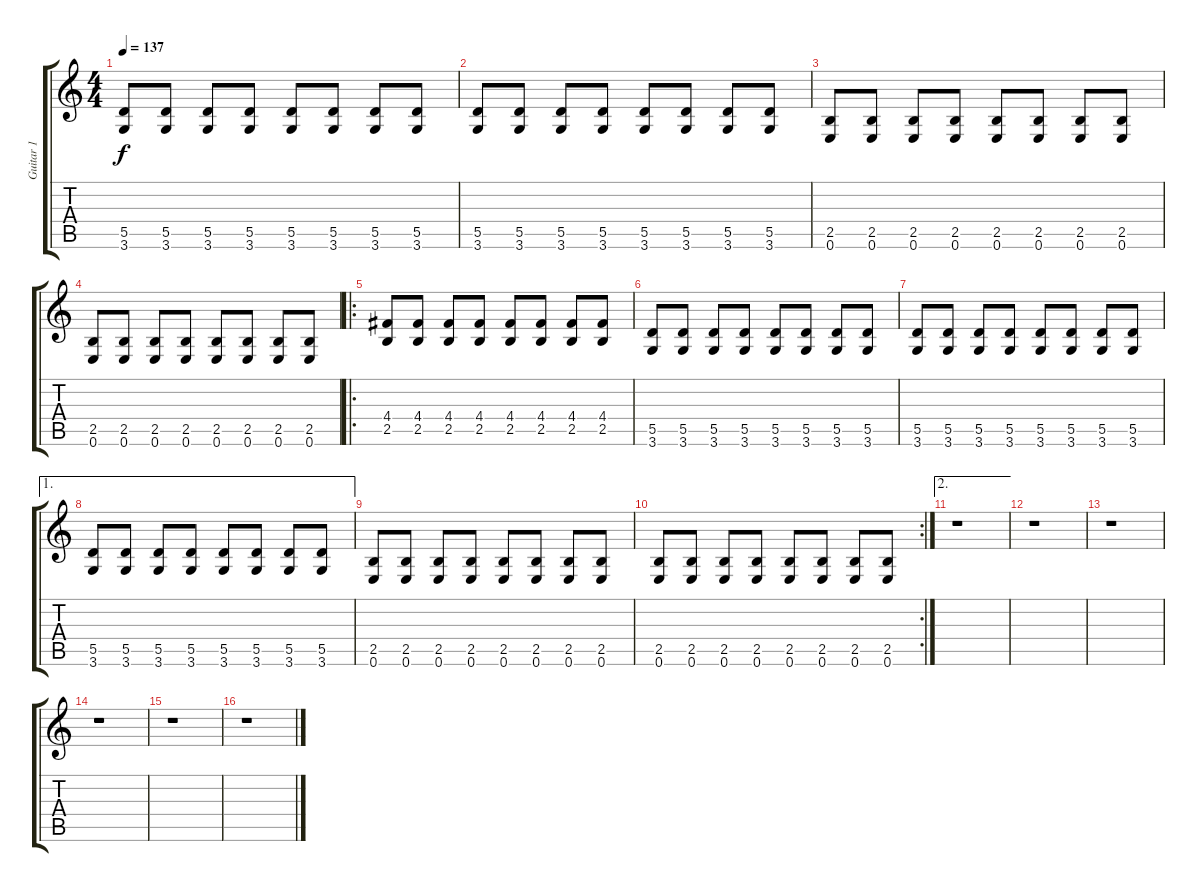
\track ("Guitar 1" "Guitar 1") {instrument distortionguitar}
\staff {score tabs}
\tuning (E4 B3 G3 D3 A2 E2) {hide}
\ts (4 4)
\tempo 137
\clef g2
\ks c
(5.5 3.6).8{dy f volume 13 balance 8 instrument distortionguitar} (5.5 3.6).8 (5.5 3.6).8 (5.5 3.6).8 (5.5 3.6).8 (5.5 3.6).8 (5.5 3.6).8 (5.5 3.6).8 |
(5.5 3.6).8 (5.5 3.6).8 (5.5 3.6).8 (5.5 3.6).8 (5.5 3.6).8 (5.5 3.6).8 (5.5 3.6).8 (5.5 3.6).8 |
(2.5 0.6).8 (2.5 0.6).8 (2.5 0.6).8 (2.5 0.6).8 (2.5 0.6).8 (2.5 0.6).8 (2.5 0.6).8 (2.5 0.6).8 |
(2.5 0.6).8 (2.5 0.6).8 (2.5 0.6).8 (2.5 0.6).8 (2.5 0.6).8 (2.5 0.6).8 (2.5 0.6).8 (2.5 0.6).8 |
\ro
(4.4 2.5).8 (4.4 2.5).8 (4.4 2.5).8 (4.4 2.5).8 (4.4 2.5).8 (4.4 2.5).8 (4.4 2.5).8 (4.4 2.5).8 |
(5.5 3.6).8 (5.5 3.6).8 (5.5 3.6).8 (5.5 3.6).8 (5.5 3.6).8 (5.5 3.6).8 (5.5 3.6).8 (5.5 3.6).8 |
(5.5 3.6).8 (5.5 3.6).8 (5.5 3.6).8 (5.5 3.6).8 (5.5 3.6).8 (5.5 3.6).8 (5.5 3.6).8 (5.5 3.6).8 |
\ae 1
(5.5 3.6).8 (5.5 3.6).8 (5.5 3.6).8 (5.5 3.6).8 (5.5 3.6).8 (5.5 3.6).8 (5.5 3.6).8 (5.5 3.6).8 |
(2.5 0.6).8 (2.5 0.6).8 (2.5 0.6).8 (2.5 0.6).8 (2.5 0.6).8 (2.5 0.6).8 (2.5 0.6).8 (2.5 0.6).8 |
\rc 2
(2.5 0.6).8 (2.5 0.6).8 (2.5 0.6).8 (2.5 0.6).8 (2.5 0.6).8 (2.5 0.6).8 (2.5 0.6).8 (2.5 0.6).8 |
\ae 2
r.1 |
r.1 |
r.1 |
r.1 |
r.1 |
r.1
